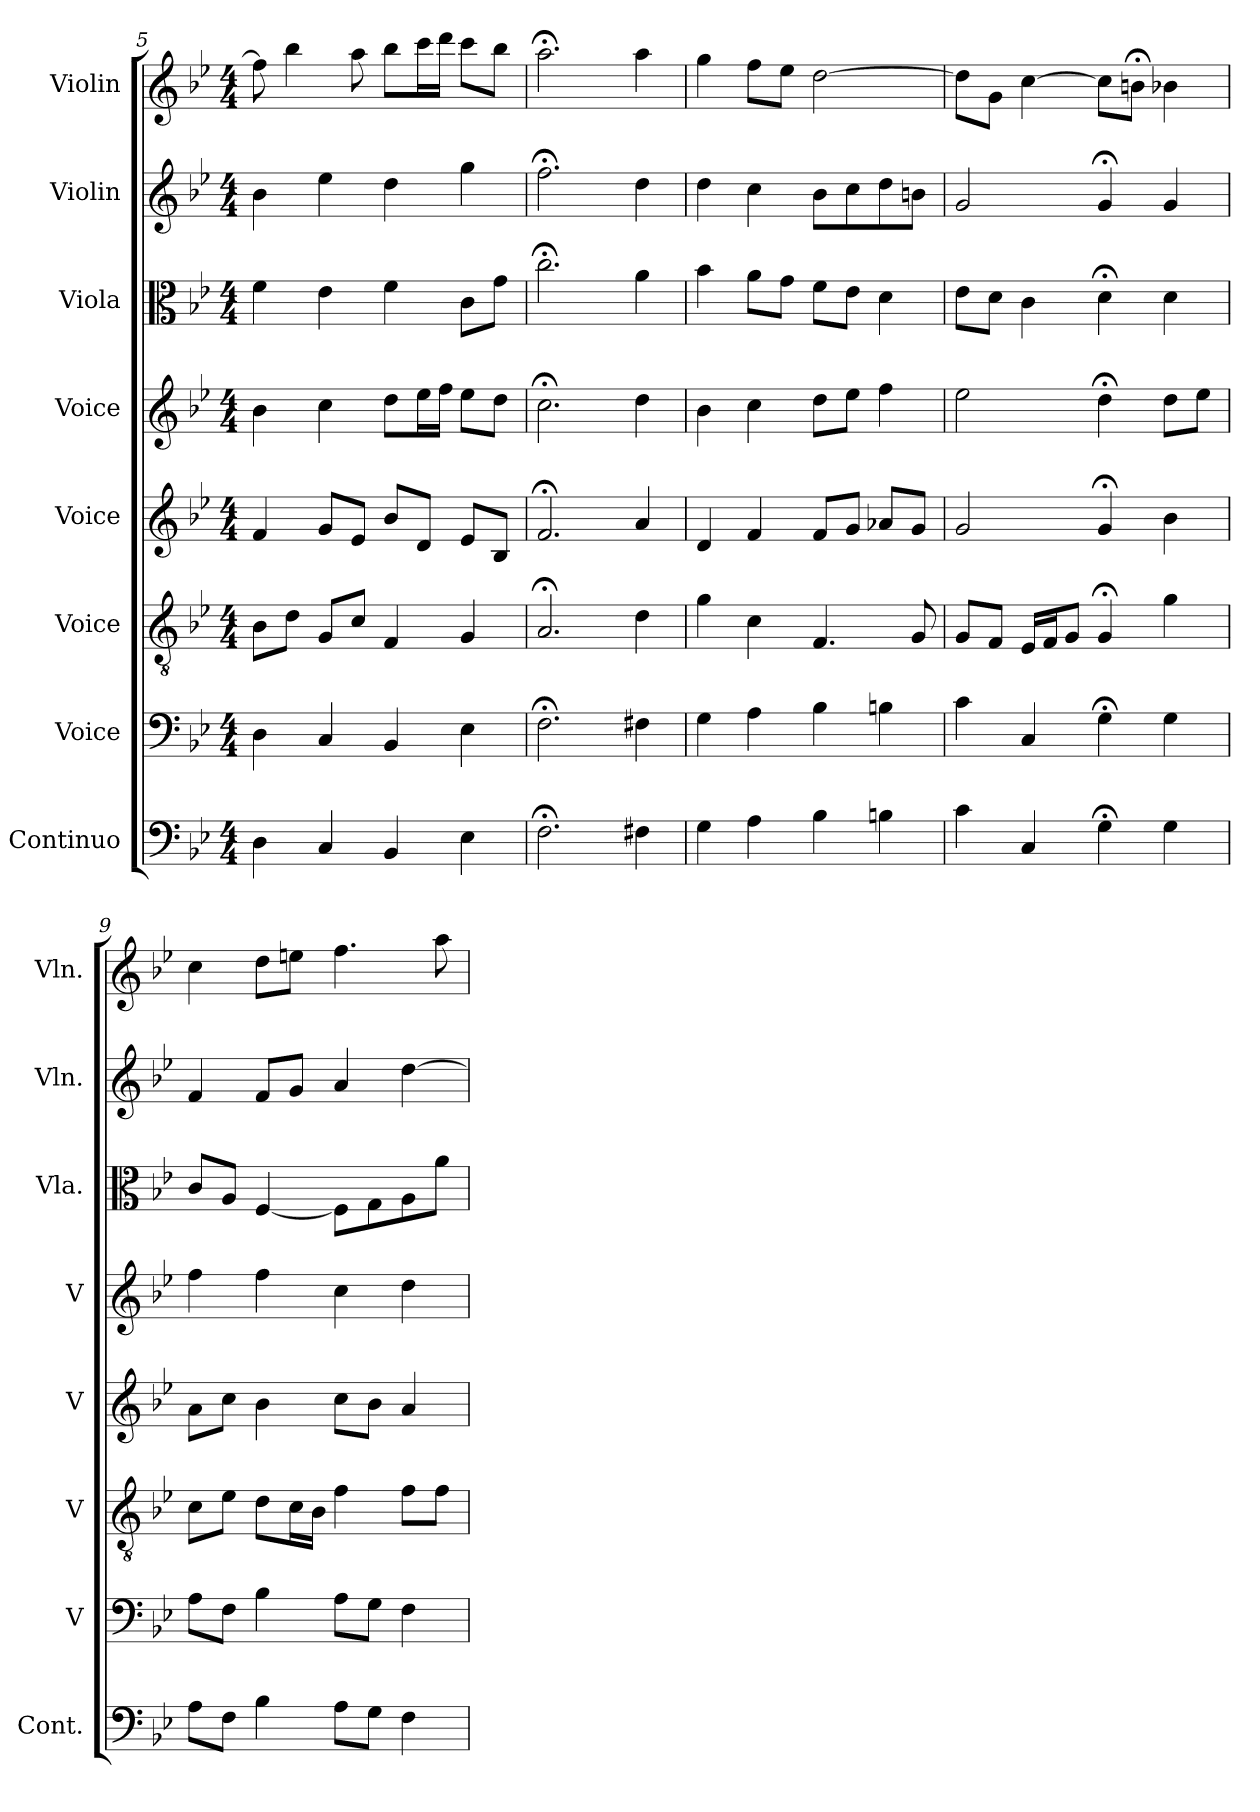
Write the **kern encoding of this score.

**kern	**kern	**kern	**kern	**kern	**kern	**kern	**kern
*part8	*part7	*part6	*part5	*part4	*part3	*part2	*part1
*staff8	*staff7	*staff6	*staff5	*staff4	*staff3	*staff2	*staff1
*I"Continuo	*I"Voice	*I"Voice	*I"Voice	*I"Voice	*I"Viola	*I"Violin	*I"Violin
*I'Cont.	*I'V	*I'V	*I'V	*I'V	*I'Vla.	*I'Vln.	*I'Vln.
!!LO:PB:g=z
*clefF4	*clefF4	*clefGv2	*clefG2	*clefG2	*clefC3	*clefG2	*clefG2
*ITrd7c12	*	*	*	*	*	*	*
*k[b-e-]	*k[b-e-]	*k[b-e-]	*k[b-e-]	*k[b-e-]	*k[b-e-]	*k[b-e-]	*k[b-e-]
*M4/4	*M4/4	*M4/4	*M4/4	*M4/4	*M4/4	*M4/4	*M4/4
=5	=5	=5	=5	=5	=5	=5	=5
4DD\	4D\	8B-\L	4f/	4b-\	4f\	4b-\	8ff\]
.	.	8d\J	.	.	.	.	4bb-\
4CC/	4C/	8G/L	8g/L	4cc\	4e-\	4ee-\	.
.	.	8c/J	8e-/J	.	.	.	8aa\
4BBB-/	4BB-/	4F/	8b-/L	8dd\L	4f\	4dd\	8bb-\L
.	.	.	8d/J	16ee-\L	.	.	16ccc\L
.	.	.	.	16ff\JJ	.	.	16ddd\JJ
4EE-\	4E-\	4G/	8e-/L	8ee-\L	8c\L	4gg\	8ccc\L
.	.	.	8B-/J	8dd\J	8g\J	.	8bb-\J
=6	=6	=6	=6	=6	=6	=6	=6
2.FF;<\	2.F;<\	2.A;</	2.f;</	2.cc;<\	2.cc;<\	2.ff;<\	2.aa;<\
4FF#X\	4F#X\	4d\	4a/	4dd\	4a\	4dd\	4aa\
=7	=7	=7	=7	=7	=7	=7	=7
4GG\	4G\	4g\	4d/	4b-\	4b-\	4dd\	4gg\
4AA\	4A\	4c\	4f/	4cc\	8a\L	4cc\	8ff\L
.	.	.	.	.	8g\J	.	8ee-\J
4BB-\	4B-\	4.F/	8f/L	8dd\L	8f\L	8b-\L	[2dd\
.	.	.	8g/J	8ee-\J	8e-\J	8cc\	.
4BBn\	4Bn\	.	8a-X/L	4ff\	4d\	8dd\	.
.	.	8G/	8g/J	.	.	8bn\J	.
=8	=8	=8	=8	=8	=8	=8	=8
4C\	4c\	8G/L	2g/	2ee-\	8e-\L	2g/	8dd\L]
.	.	8F/J	.	.	8d\J	.	8g\J
4CC/	4C/	16E-/LL	.	.	4c\	.	[4cc\
.	.	16F/J	.	.	.	.	.
.	.	8G/J	.	.	.	.	.
4GG;<\	4G;<\	4G;</	4g;</	4dd;<\	4d;<\	4g;</	8cc\L]
.	.	.	.	.	.	.	8bn;<\J
4GG\	4G\	4g\	4b-\	8dd\L	4d\	4g/	4b-X\
.	.	.	.	8ee-\J	.	.	.
!!LO:PB:g=z
=9	=9	=9	=9	=9	=9	=9	=9
8AA\L	8A\L	8c\L	8a\L	4ff\	8c/L	4f/	4cc\
8FF\J	8F\J	8e-\J	8cc\J	.	8A/J	.	.
4BB-\	4B-\	8d\L	4b-\	4ff\	[4F/	8f/L	8dd\L
.	.	16c\L	.	.	.	8g/J	8een\J
.	.	16B-\JJ	.	.	.	.	.
8AA\L	8A\L	4f\	8cc\L	4cc\	8F\L]	4a/	4.ff\
8GG\J	8G\J	.	8b-\J	.	8G\	.	.
4FF\	4F\	8f\L	4a/	4dd\	8A\	[4dd\	.
.	.	8f\J	.	.	8a\J	.	8aa\
=	=	=	=	=	=	=	=
*-	*-	*-	*-	*-	*-	*-	*-
